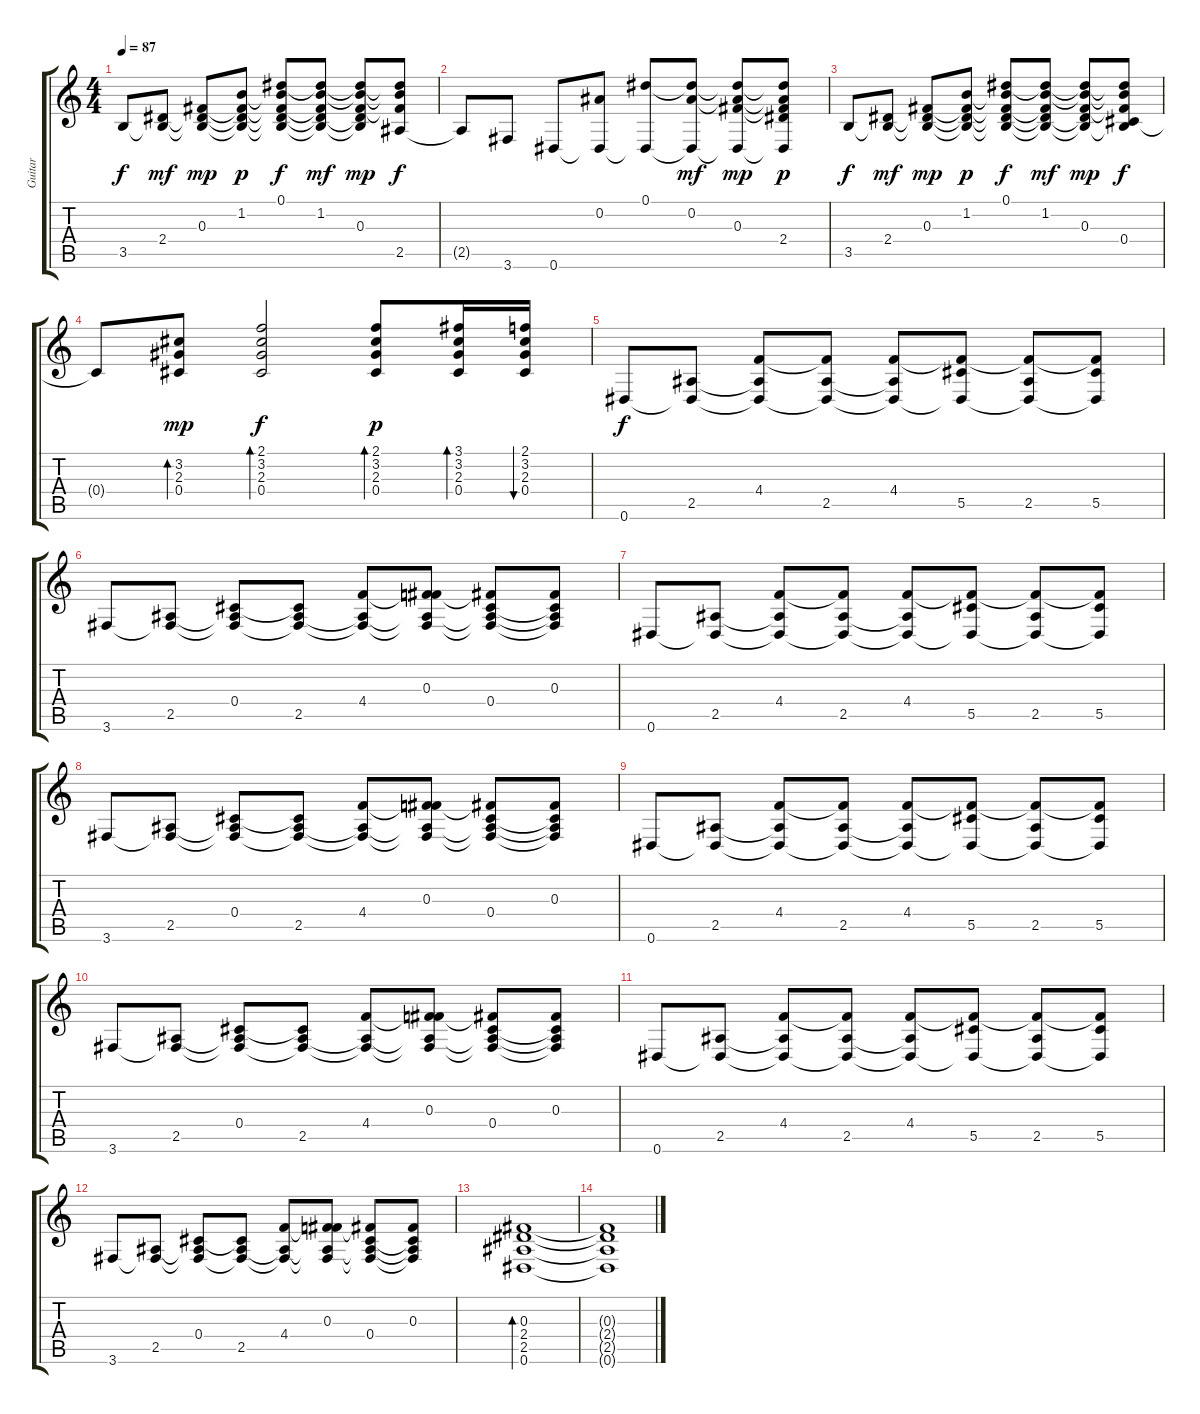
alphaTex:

\track ("Guitar" "Guitar") {instrument acousticguitarsteel}
\staff {score tabs}
\tuning (Eb4 Bb3 Gb3 Db3 Ab2 Eb2) {hide}
\ts (4 4)
\tempo 87
\clef g2
\ks c
3.5.8{dy f} (2.4 3.5{t}).8{dy mf} (0.3 2.4{t} 3.5{t}).8{dy mp} (1.2 0.3{t} 2.4{t} 3.5{t}).8{dy p} (0.1 1.2{t} 0.3{t} 2.4{t} 3.5{t}).8{dy f} (0.1{t} 1.2 0.3{t} 2.4{t} 3.5{t}).8{dy mf} (0.1{t} 1.2{t} 0.3 2.4{t} 3.5{t}).8{dy mp} (0.1{t} 1.2{t} 0.3{t} 2.5).8{dy f} |
2.5{t}.8 3.6.8 0.6.8 (0.2 0.6{t}).8 (0.1 0.6{t}).8 (0.1{t} 0.2 0.6{t}).8{dy mf} (0.1{t} 0.2{t} 0.3 0.6{t}).8{dy mp} (0.1{t} 0.2{t} 0.3{t} 2.4 0.6{t}).8{dy p} |
3.5.8{dy f} (2.4 3.5{t}).8{dy mf} (0.3 2.4{t} 3.5{t}).8{dy mp} (1.2 0.3{t} 2.4{t} 3.5{t}).8{dy p} (0.1 1.2{t} 0.3{t} 2.4{t} 3.5{t}).8{dy f} (0.1{t} 1.2 0.3{t} 2.4{t} 3.5{t}).8{dy mf} (0.1{t} 1.2{t} 0.3 2.4{t} 3.5{t}).8{dy mp} (0.1{t} 1.2{t} 0.3{t} 0.4 3.5{t}).8{dy f} |
0.4{t}.8 (3.2 2.3 0.4).8{bd 240 dy mp} (2.1 3.2 2.3 0.4).2{bd 60 dy f} (2.1 3.2 2.3 0.4).8{bd 60 dy p} (3.1 3.2 2.3 0.4).16{bd 60} (2.1 3.2 2.3 0.4).16{bu 60} |
0.6.8{dy f} (2.5 0.6{t}).8 (4.4 2.5{t} 0.6{t}).8 (4.4{t} 2.5 0.6{t}).8 (4.4 2.5{t} 0.6{t}).8 (4.4{t} 5.5 0.6{t}).8 (4.4{t} 2.5 0.6{t}).8 (4.4{t} 5.5 0.6{t}).8 |
3.6.8 (2.5 3.6{t}).8 (0.4 2.5{t} 3.6{t}).8 (0.4{t} 2.5 3.6{t}).8 (4.4 2.5{t} 3.6{t}).8 (0.3 4.4{t} 2.5{t} 3.6{t}).8 (0.3{t} 0.4 2.5{t} 3.6{t}).8 (0.3 0.4{t} 2.5{t} 3.6{t}).8 |
0.6.8 (2.5 0.6{t}).8 (4.4 2.5{t} 0.6{t}).8 (4.4{t} 2.5 0.6{t}).8 (4.4 2.5{t} 0.6{t}).8 (4.4{t} 5.5 0.6{t}).8 (4.4{t} 2.5 0.6{t}).8 (4.4{t} 5.5 0.6{t}).8 |
3.6.8 (2.5 3.6{t}).8 (0.4 2.5{t} 3.6{t}).8 (0.4{t} 2.5 3.6{t}).8 (4.4 2.5{t} 3.6{t}).8 (0.3 4.4{t} 2.5{t} 3.6{t}).8 (0.3{t} 0.4 2.5{t} 3.6{t}).8 (0.3 0.4{t} 2.5{t} 3.6{t}).8 |
0.6.8 (2.5 0.6{t}).8 (4.4 2.5{t} 0.6{t}).8 (4.4{t} 2.5 0.6{t}).8 (4.4 2.5{t} 0.6{t}).8 (4.4{t} 5.5 0.6{t}).8 (4.4{t} 2.5 0.6{t}).8 (4.4{t} 5.5 0.6{t}).8 |
3.6.8 (2.5 3.6{t}).8 (0.4 2.5{t} 3.6{t}).8 (0.4{t} 2.5 3.6{t}).8 (4.4 2.5{t} 3.6{t}).8 (0.3 4.4{t} 2.5{t} 3.6{t}).8 (0.3{t} 0.4 2.5{t} 3.6{t}).8 (0.3 0.4{t} 2.5{t} 3.6{t}).8 |
0.6.8 (2.5 0.6{t}).8 (4.4 2.5{t} 0.6{t}).8 (4.4{t} 2.5 0.6{t}).8 (4.4 2.5{t} 0.6{t}).8 (4.4{t} 5.5 0.6{t}).8 (4.4{t} 2.5 0.6{t}).8 (4.4{t} 5.5 0.6{t}).8 |
3.6.8 (2.5 3.6{t}).8 (0.4 2.5{t} 3.6{t}).8 (0.4{t} 2.5 3.6{t}).8 (4.4 2.5{t} 3.6{t}).8 (0.3 4.4{t} 2.5{t} 3.6{t}).8 (0.3{t} 0.4 2.5{t} 3.6{t}).8 (0.3 0.4{t} 2.5{t} 3.6{t}).8 |
(0.3 2.4 2.5 0.6).1{bd 240 volume 0} |
(0.3{t} 2.4{t} 2.5{t} 0.6{t}).1
